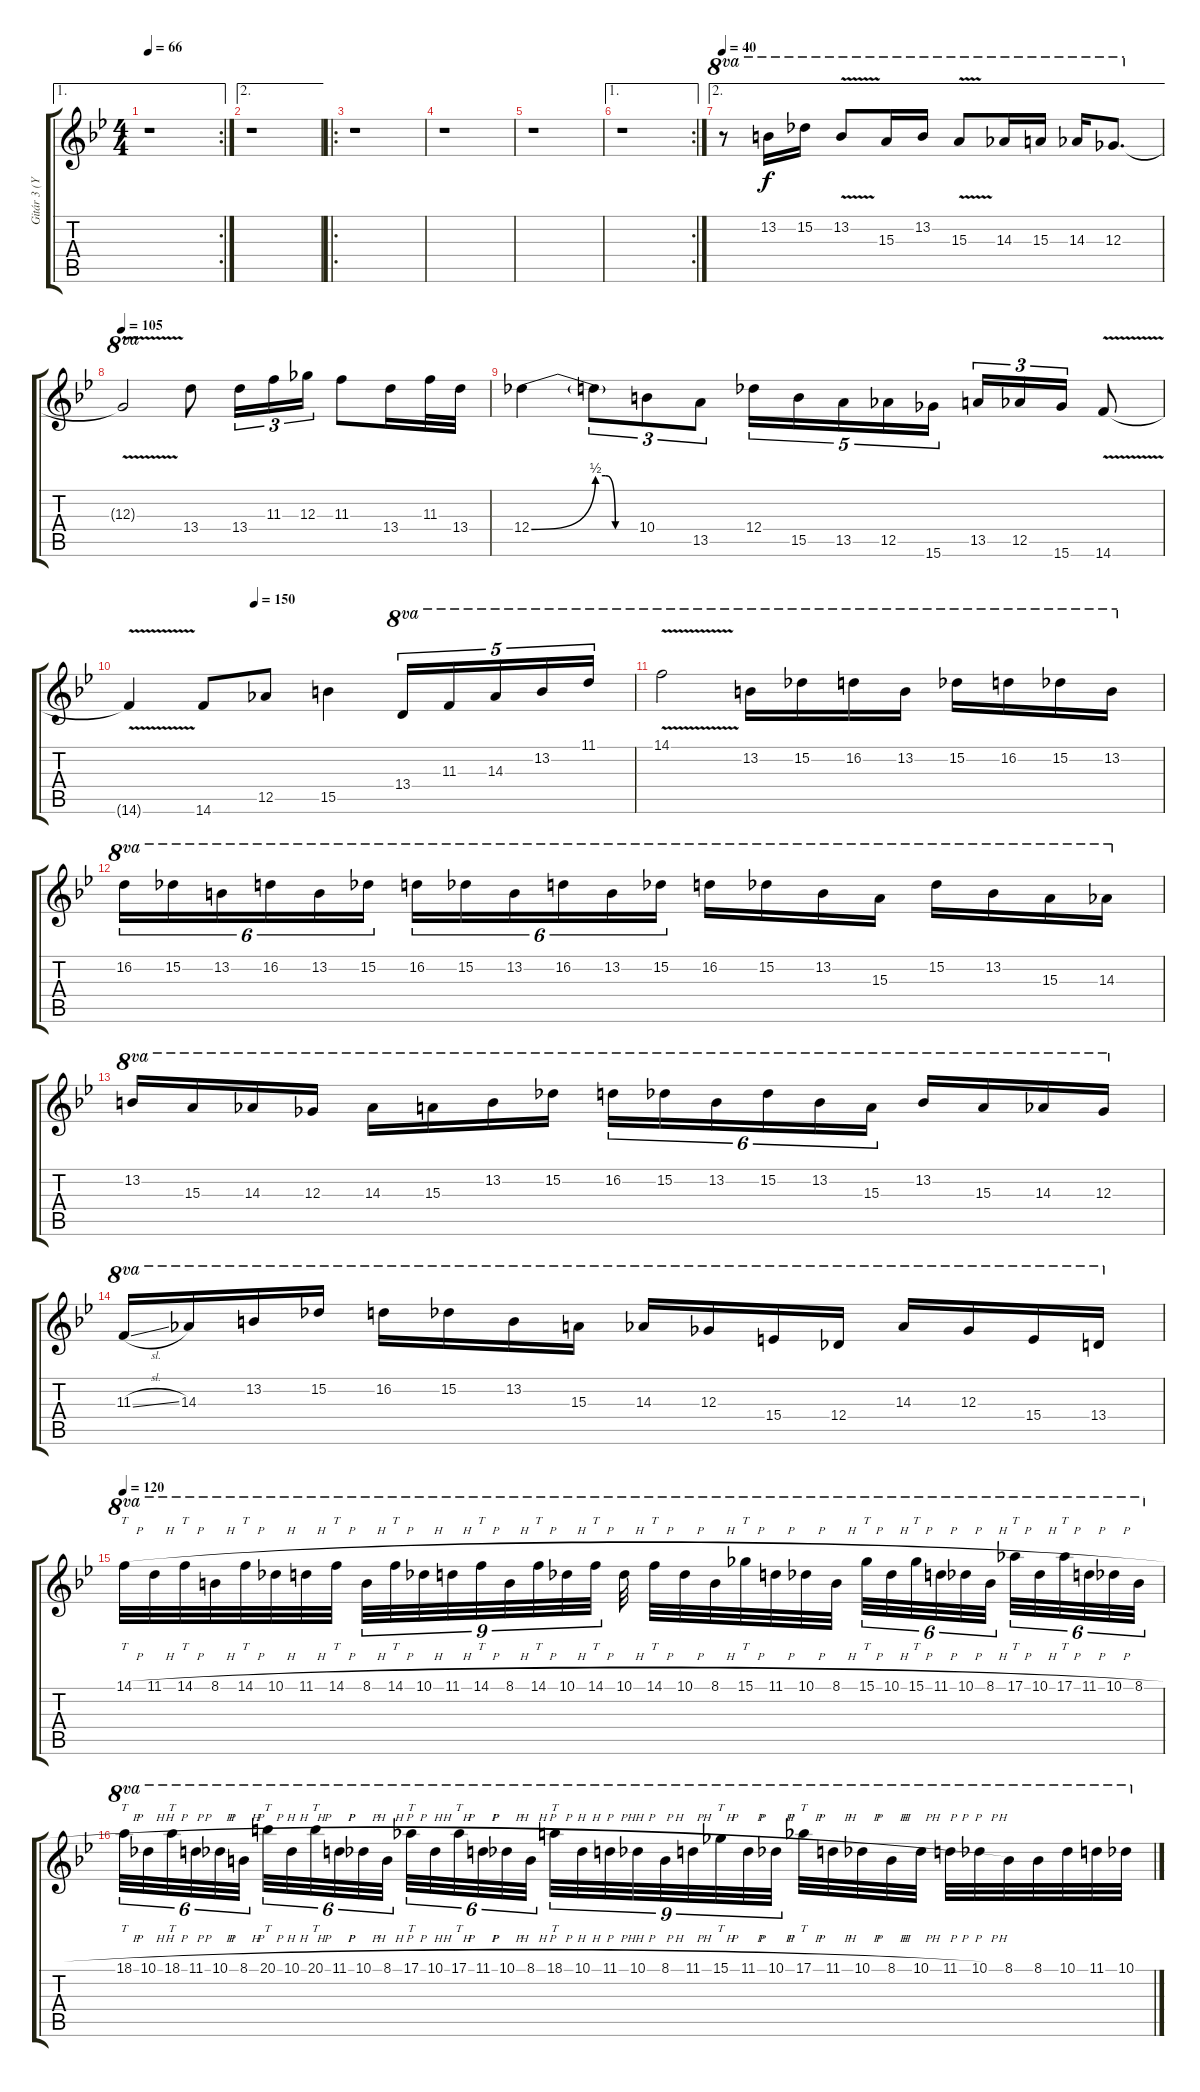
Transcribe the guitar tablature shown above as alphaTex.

\track ("Gitár 3 (Yngwie Malmsteen)" "Gitár 3 (Y") {instrument distortionguitar}
\staff {score tabs}
\tuning (Eb4 Bb3 Gb3 Db3 Ab2 Eb2) {hide}
\ae 1
\rc 2
\ts (4 4)
\tempo 66
\clef g2
\ks bb
r.1{dy f} |
\ae 2
r.1 |
\ro
r.1 |
r.1 |
r.1 |
\ae 1
\rc 2
r.1 |
\ae 2
\tempo 40
r.8{ot 8va} 13.2.16{ot 8va} 15.2.16{ot 8va} 13.2{v}.8{ot 8va} 15.3.16{ot 8va} 13.2.16{ot 8va} 15.3{v}.8{ot 8va} 14.3.16{ot 8va} 15.3.16{ot 8va} 14.3.16{ot 8va} 12.3.8{d ot 8va} |
\tempo 105
12.3{v t}.2{ot 8va} 13.4.8 13.4.16{tu (3 2)} 11.3.16{tu (3 2)} 12.3.16{tu (3 2)} 11.3.8 13.4.16 11.3.32 13.4.32 |
12.4{be (bend 0 0 60 2)}.4 12.4{be (custom 0 2 15 2 30 0 60 0) t}.8{tu (3 2)} 10.4.8{tu (3 2)} 13.5.8{tu (3 2)} 12.4.16{tu (5 4)} 15.5.16{tu (5 4)} 13.5.16{tu (5 4)} 12.5.16{tu (5 4)} 15.6.16{tu (5 4)} 13.5.16{tu (3 2)} 12.5.16{tu (3 2)} 15.6.16{tu (3 2)} 14.6{v}.8 |
\tempo (150 0.25)
14.6{t}.4 14.6.8 12.5.8 15.5.4 13.4.16{tu (5 4) ot 8va} 11.3.16{tu (5 4) ot 8va} 14.3.16{tu (5 4) ot 8va} 13.2.16{tu (5 4) ot 8va} 11.1.16{tu (5 4) ot 8va} |
14.1{v}.2{ot 8va} 13.2.16{ot 8va} 15.2.16{ot 8va} 16.2.16{ot 8va} 13.2.16{ot 8va} 15.2.16{ot 8va} 16.2.16{ot 8va} 15.2.16{ot 8va} 13.2.16{ot 8va} |
16.2.16{tu (6 4) ot 8va} 15.2.16{tu (6 4) ot 8va} 13.2.16{tu (6 4) ot 8va} 16.2.16{tu (6 4) ot 8va} 13.2.16{tu (6 4) ot 8va} 15.2.16{tu (6 4) ot 8va} 16.2.16{tu (6 4) ot 8va} 15.2.16{tu (6 4) ot 8va} 13.2.16{tu (6 4) ot 8va} 16.2.16{tu (6 4) ot 8va} 13.2.16{tu (6 4) ot 8va} 15.2.16{tu (6 4) ot 8va} 16.2.16{ot 8va} 15.2.16{ot 8va} 13.2.16{ot 8va} 15.3.16{ot 8va} 15.2.16{ot 8va} 13.2.16{ot 8va} 15.3.16{ot 8va} 14.3.16{ot 8va} |
13.2.16{ot 8va} 15.3.16{ot 8va} 14.3.16{ot 8va} 12.3.16{ot 8va} 14.3.16{ot 8va} 15.3.16{ot 8va} 13.2.16{ot 8va} 15.2.16{ot 8va} 16.2.16{tu (6 4) ot 8va} 15.2.16{tu (6 4) ot 8va} 13.2.16{tu (6 4) ot 8va} 15.2.16{tu (6 4) ot 8va} 13.2.16{tu (6 4) ot 8va} 15.3.16{tu (6 4) ot 8va} 13.2.16{ot 8va} 15.3.16{ot 8va} 14.3.16{ot 8va} 12.3.16{ot 8va} |
11.3{sl}.16{ot 8va} 14.3.16{ot 8va} 13.2.16{ot 8va} 15.2.16{ot 8va} 16.2.16{ot 8va} 15.2.16{ot 8va} 13.2.16{ot 8va} 15.3.16{ot 8va} 14.3.16{ot 8va} 12.3.16{ot 8va} 15.4.16{ot 8va} 12.4.16{ot 8va} 14.3.16{ot 8va} 12.3.16{ot 8va} 15.4.16{ot 8va} 13.4.16{ot 8va} |
\tempo 120
14.1{h}.32{tt ot 8va} 11.1{h}.32{ot 8va} 14.1{h}.32{tt ot 8va} 8.1{h}.32{ot 8va} 14.1{h}.32{tt ot 8va} 10.1{h}.32{ot 8va} 11.1{h}.32{ot 8va} 14.1{h}.32{tt ot 8va} 8.1{h}.32{tu (9 8) ot 8va} 14.1{h}.32{tt tu (9 8) ot 8va} 10.1{h}.32{tu (9 8) ot 8va} 11.1{h}.32{tu (9 8) ot 8va} 14.1{h}.32{tt tu (9 8) ot 8va} 8.1{h}.32{tu (9 8) ot 8va} 14.1{h}.32{tt tu (9 8) ot 8va} 10.1{h}.32{tu (9 8) ot 8va} 14.1{h}.32{tt tu (9 8) ot 8va} 10.1{h}.32{ot 8va} 14.1{h}.32{tt ot 8va} 10.1{h}.32{ot 8va} 8.1{h}.32{ot 8va} 15.1{h}.32{tt ot 8va} 11.1{h}.32{ot 8va} 10.1{h}.32{ot 8va} 8.1{h}.32{ot 8va} 15.1{h}.32{tt tu (6 4) ot 8va} 10.1{h}.32{tu (6 4) ot 8va} 15.1{h}.32{tt tu (6 4) ot 8va} 11.1{h}.32{tu (6 4) ot 8va} 10.1{h}.32{tu (6 4) ot 8va} 8.1{h}.32{tu (6 4) ot 8va beam splitsecondary} 17.1{h}.32{tt tu (6 4) ot 8va} 10.1{h}.32{tu (6 4) ot 8va} 17.1{h}.32{tt tu (6 4) ot 8va} 11.1{h}.32{tu (6 4) ot 8va} 10.1{h}.32{tu (6 4) ot 8va} 8.1{h}.32{tu (6 4) ot 8va} |
18.1{h}.32{tt tu (6 4) ot 8va} 10.1{h}.32{tu (6 4) ot 8va} 18.1{h}.32{tt tu (6 4) ot 8va} 11.1{h}.32{tu (6 4) ot 8va} 10.1{h}.32{tu (6 4) ot 8va} 8.1{h}.32{tu (6 4) ot 8va beam splitsecondary} 20.1{h}.32{tt tu (6 4) ot 8va} 10.1{h}.32{tu (6 4) ot 8va} 20.1{h}.32{tt tu (6 4) ot 8va} 11.1{h}.32{tu (6 4) ot 8va} 10.1{h}.32{tu (6 4) ot 8va} 8.1{h}.32{tu (6 4) ot 8va} 17.1{h}.32{tt tu (6 4) ot 8va} 10.1{h}.32{tu (6 4) ot 8va} 17.1{h}.32{tt tu (6 4) ot 8va} 11.1{h}.32{tu (6 4) ot 8va} 10.1{h}.32{tu (6 4) ot 8va} 8.1{h}.32{tu (6 4) ot 8va beam splitsecondary} 18.1{h}.32{tt tu (9 8) ot 8va} 10.1{h}.32{tu (9 8) ot 8va} 11.1{h}.32{tu (9 8) ot 8va} 10.1{h}.32{tu (9 8) ot 8va} 8.1{h}.32{tu (9 8) ot 8va beam merge} 11.1{h}.32{tu (9 8) ot 8va} 15.1{h}.32{tt tu (9 8) ot 8va} 11.1{h}.32{tu (9 8) ot 8va} 10.1{h}.32{tu (9 8) ot 8va beam splitsecondary} 17.1{h}.32{tt ot 8va} 11.1{h}.32{ot 8va} 10.1{h}.32{ot 8va} 8.1{h}.32{ot 8va beam merge} 10.1{h}.32{ot 8va} 11.1{h}.32{ot 8va} 10.1{h}.32{ot 8va} 8.1.32{ot 8va} 8.1.32{ot 8va} 10.1.32{ot 8va} 11.1.32{ot 8va} 10.1.32{ot 8va}
